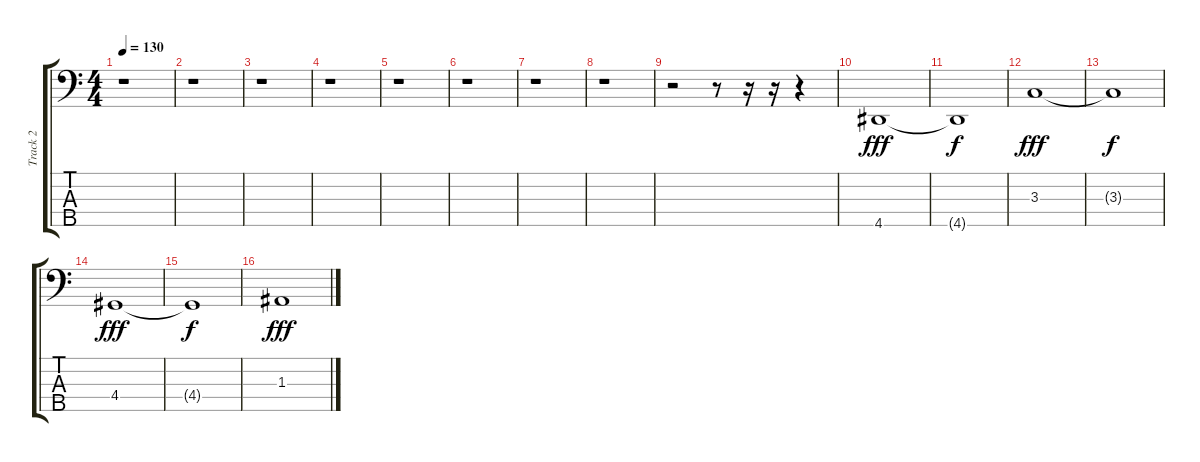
\track ("Track 2" "Track 2") {instrument fretlessbass}
\staff {score tabs}
\tuning (G2 D2 A1 E1 B0) {hide}
\ts (4 4)
\tempo 130
\clef f4
\ks c
r.1{dy f} |
r.1 |
r.1 |
r.1 |
r.1 |
r.1 |
r.1 |
r.1 |
r.2 r.8 r.16 r.16 r.4 |
4.5.1{dy fff} |
4.5{t}.1{dy f} |
3.3.1{dy fff} |
3.3{t}.1{dy f} |
4.4.1{dy fff} |
4.4{t}.1{dy f} |
1.3.1{dy fff}
